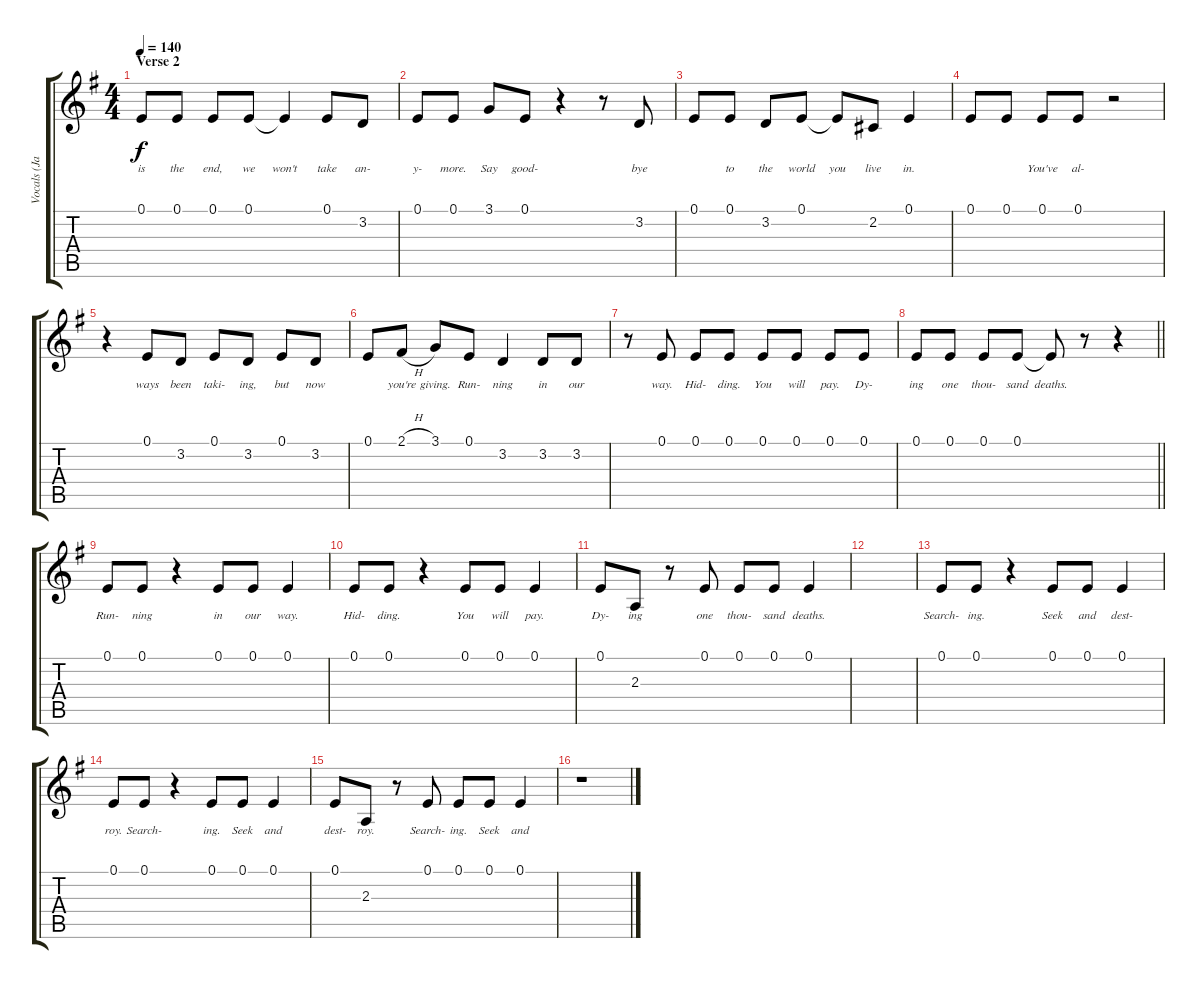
\track ("Vocals (James Hetfield)" "Vocals (Ja") {instrument stringensemble1}
\staff {score tabs}
\tuning (E4 B3 G3 D3 A2 E2) {hide}
\ts (4 4)
\section ("" "Verse 2")
\tempo 140
\clef g2
\ks eminor
0.1.8{lyrics (0 "is") lyrics (1 "") lyrics (2 "") lyrics (3 "") lyrics (4 "") dy f} 0.1.8{lyrics (0 "the") lyrics (1 "") lyrics (2 "") lyrics (3 "") lyrics (4 "")} 0.1.8{lyrics (0 "end,") lyrics (1 "") lyrics (2 "") lyrics (3 "") lyrics (4 "")} 0.1.8{lyrics (0 "we") lyrics (1 "") lyrics (2 "") lyrics (3 "") lyrics (4 "")} 0.1{t}.4{lyrics (0 "won't") lyrics (1 "") lyrics (2 "") lyrics (3 "") lyrics (4 "")} 0.1.8{lyrics (0 "take") lyrics (1 "") lyrics (2 "") lyrics (3 "") lyrics (4 "")} 3.2.8{lyrics (0 "an-") lyrics (1 "") lyrics (2 "") lyrics (3 "") lyrics (4 "")} |
0.1.8{lyrics (0 "y-") lyrics (1 "") lyrics (2 "") lyrics (3 "") lyrics (4 "")} 0.1.8{lyrics (0 "more.") lyrics (1 "") lyrics (2 "") lyrics (3 "") lyrics (4 "")} 3.1.8{lyrics (0 "Say") lyrics (1 "") lyrics (2 "") lyrics (3 "") lyrics (4 "")} 0.1.8{lyrics (0 "good-") lyrics (1 "") lyrics (2 "") lyrics (3 "") lyrics (4 "")} r.4 r.8 3.2.8{lyrics (0 "bye") lyrics (1 "") lyrics (2 "") lyrics (3 "") lyrics (4 "")} |
0.1.8{lyrics (0 "") lyrics (1 "") lyrics (2 "") lyrics (3 "") lyrics (4 "")} 0.1.8{lyrics (0 "to") lyrics (1 "") lyrics (2 "") lyrics (3 "") lyrics (4 "")} 3.2.8{lyrics (0 "the") lyrics (1 "") lyrics (2 "") lyrics (3 "") lyrics (4 "")} 0.1.8{lyrics (0 "world") lyrics (1 "") lyrics (2 "") lyrics (3 "") lyrics (4 "")} 0.1{t}.8{lyrics (0 "you") lyrics (1 "") lyrics (2 "") lyrics (3 "") lyrics (4 "")} 2.2.8{lyrics (0 "live") lyrics (1 "") lyrics (2 "") lyrics (3 "") lyrics (4 "")} 0.1.4{lyrics (0 "in.") lyrics (1 "") lyrics (2 "") lyrics (3 "") lyrics (4 "")} |
0.1.8{lyrics (0 "") lyrics (1 "") lyrics (2 "") lyrics (3 "") lyrics (4 "")} 0.1.8{lyrics (0 "") lyrics (1 "") lyrics (2 "") lyrics (3 "") lyrics (4 "")} 0.1.8{lyrics (0 "You've") lyrics (1 "") lyrics (2 "") lyrics (3 "") lyrics (4 "")} 0.1.8{lyrics (0 "al-") lyrics (1 "") lyrics (2 "") lyrics (3 "") lyrics (4 "")} r.2 |
r.4 0.1.8{lyrics (0 "ways") lyrics (1 "") lyrics (2 "") lyrics (3 "") lyrics (4 "")} 3.2.8{lyrics (0 "been") lyrics (1 "") lyrics (2 "") lyrics (3 "") lyrics (4 "")} 0.1.8{lyrics (0 "taki-") lyrics (1 "") lyrics (2 "") lyrics (3 "") lyrics (4 "")} 3.2.8{lyrics (0 "ing,") lyrics (1 "") lyrics (2 "") lyrics (3 "") lyrics (4 "")} 0.1.8{lyrics (0 "but") lyrics (1 "") lyrics (2 "") lyrics (3 "") lyrics (4 "")} 3.2.8{lyrics (0 "now") lyrics (1 "") lyrics (2 "") lyrics (3 "") lyrics (4 "")} |
0.1.8{lyrics (0 "") lyrics (1 "") lyrics (2 "") lyrics (3 "") lyrics (4 "")} 2.1{h}.8{lyrics (0 "you're") lyrics (1 "") lyrics (2 "") lyrics (3 "") lyrics (4 "")} 3.1.8{lyrics (0 "giving.") lyrics (1 "") lyrics (2 "") lyrics (3 "") lyrics (4 "")} 0.1.8{lyrics (0 "Run-") lyrics (1 "") lyrics (2 "") lyrics (3 "") lyrics (4 "")} 3.2.4{lyrics (0 "ning") lyrics (1 "") lyrics (2 "") lyrics (3 "") lyrics (4 "")} 3.2.8{lyrics (0 "in") lyrics (1 "") lyrics (2 "") lyrics (3 "") lyrics (4 "")} 3.2.8{lyrics (0 "our") lyrics (1 "") lyrics (2 "") lyrics (3 "") lyrics (4 "")} |
r.8 0.1.8{lyrics (0 "way.") lyrics (1 "") lyrics (2 "") lyrics (3 "") lyrics (4 "")} 0.1.8{lyrics (0 "Hid-") lyrics (1 "") lyrics (2 "") lyrics (3 "") lyrics (4 "")} 0.1.8{lyrics (0 "ding.") lyrics (1 "") lyrics (2 "") lyrics (3 "") lyrics (4 "")} 0.1.8{lyrics (0 "You") lyrics (1 "") lyrics (2 "") lyrics (3 "") lyrics (4 "")} 0.1.8{lyrics (0 "will") lyrics (1 "") lyrics (2 "") lyrics (3 "") lyrics (4 "")} 0.1.8{lyrics (0 "pay.") lyrics (1 "") lyrics (2 "") lyrics (3 "") lyrics (4 "")} 0.1.8{lyrics (0 "Dy-") lyrics (1 "") lyrics (2 "") lyrics (3 "") lyrics (4 "")} |
\barLineRight lightlight
0.1.8{lyrics (0 "ing") lyrics (1 "") lyrics (2 "") lyrics (3 "") lyrics (4 "")} 0.1.8{lyrics (0 "one") lyrics (1 "") lyrics (2 "") lyrics (3 "") lyrics (4 "")} 0.1.8{lyrics (0 "thou-") lyrics (1 "") lyrics (2 "") lyrics (3 "") lyrics (4 "")} 0.1.8{lyrics (0 "sand") lyrics (1 "") lyrics (2 "") lyrics (3 "") lyrics (4 "")} 0.1{t}.8{lyrics (0 "deaths.") lyrics (1 "") lyrics (2 "") lyrics (3 "") lyrics (4 "")} r.8 r.4 |
0.1.8{lyrics (0 "Run-") lyrics (1 "") lyrics (2 "") lyrics (3 "") lyrics (4 "")} 0.1.8{lyrics (0 "ning") lyrics (1 "") lyrics (2 "") lyrics (3 "") lyrics (4 "")} r.4 0.1.8{lyrics (0 "in") lyrics (1 "") lyrics (2 "") lyrics (3 "") lyrics (4 "")} 0.1.8{lyrics (0 "our") lyrics (1 "") lyrics (2 "") lyrics (3 "") lyrics (4 "")} 0.1.4{lyrics (0 "way.") lyrics (1 "") lyrics (2 "") lyrics (3 "") lyrics (4 "")} |
0.1.8{lyrics (0 "Hid-") lyrics (1 "") lyrics (2 "") lyrics (3 "") lyrics (4 "")} 0.1.8{lyrics (0 "ding.") lyrics (1 "") lyrics (2 "") lyrics (3 "") lyrics (4 "")} r.4 0.1.8{lyrics (0 "You") lyrics (1 "") lyrics (2 "") lyrics (3 "") lyrics (4 "")} 0.1.8{lyrics (0 "will") lyrics (1 "") lyrics (2 "") lyrics (3 "") lyrics (4 "")} 0.1.4{lyrics (0 "pay.") lyrics (1 "") lyrics (2 "") lyrics (3 "") lyrics (4 "")} |
0.1.8{lyrics (0 "Dy-") lyrics (1 "") lyrics (2 "") lyrics (3 "") lyrics (4 "")} 2.3.8{lyrics (0 "ing") lyrics (1 "") lyrics (2 "") lyrics (3 "") lyrics (4 "")} r.8 0.1.8{lyrics (0 "one") lyrics (1 "") lyrics (2 "") lyrics (3 "") lyrics (4 "")} 0.1.8{lyrics (0 "thou-") lyrics (1 "") lyrics (2 "") lyrics (3 "") lyrics (4 "")} 0.1.8{lyrics (0 "sand") lyrics (1 "") lyrics (2 "") lyrics (3 "") lyrics (4 "")} 0.1.4{lyrics (0 "deaths.") lyrics (1 "") lyrics (2 "") lyrics (3 "") lyrics (4 "")} |
|
0.1.8{lyrics (0 "Search-") lyrics (1 "") lyrics (2 "") lyrics (3 "") lyrics (4 "")} 0.1.8{lyrics (0 "ing.") lyrics (1 "") lyrics (2 "") lyrics (3 "") lyrics (4 "")} r.4 0.1.8{lyrics (0 "Seek") lyrics (1 "") lyrics (2 "") lyrics (3 "") lyrics (4 "")} 0.1.8{lyrics (0 "and") lyrics (1 "") lyrics (2 "") lyrics (3 "") lyrics (4 "")} 0.1.4{lyrics (0 "dest-") lyrics (1 "") lyrics (2 "") lyrics (3 "") lyrics (4 "")} |
0.1.8{lyrics (0 "roy.") lyrics (1 "") lyrics (2 "") lyrics (3 "") lyrics (4 "")} 0.1.8{lyrics (0 "Search-") lyrics (1 "") lyrics (2 "") lyrics (3 "") lyrics (4 "")} r.4 0.1.8{lyrics (0 "ing.") lyrics (1 "") lyrics (2 "") lyrics (3 "") lyrics (4 "")} 0.1.8{lyrics (0 "Seek") lyrics (1 "") lyrics (2 "") lyrics (3 "") lyrics (4 "")} 0.1.4{lyrics (0 "and") lyrics (1 "") lyrics (2 "") lyrics (3 "") lyrics (4 "")} |
0.1.8{lyrics (0 "dest-") lyrics (1 "") lyrics (2 "") lyrics (3 "") lyrics (4 "")} 2.3.8{lyrics (0 "roy.") lyrics (1 "") lyrics (2 "") lyrics (3 "") lyrics (4 "")} r.8 0.1.8{lyrics (0 "Search-") lyrics (1 "") lyrics (2 "") lyrics (3 "") lyrics (4 "")} 0.1.8{lyrics (0 "ing.") lyrics (1 "") lyrics (2 "") lyrics (3 "") lyrics (4 "")} 0.1.8{lyrics (0 "Seek") lyrics (1 "") lyrics (2 "") lyrics (3 "") lyrics (4 "")} 0.1.4{lyrics (0 "and") lyrics (1 "") lyrics (2 "") lyrics (3 "") lyrics (4 "")} |
r.1
